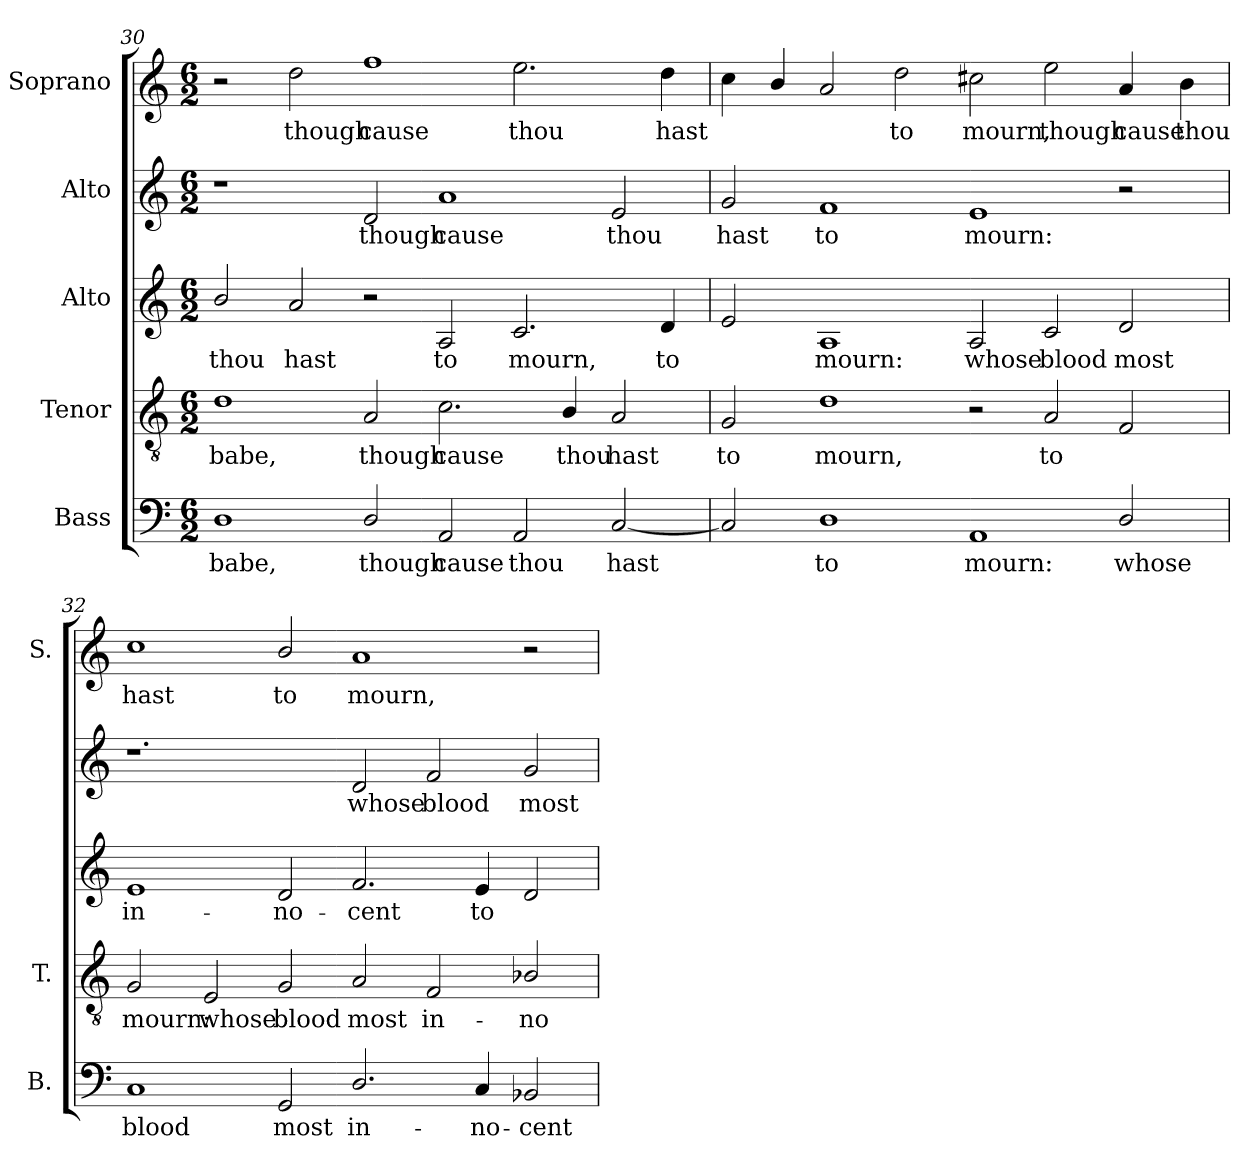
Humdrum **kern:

**kern	**text	**kern	**text	**kern	**text	**kern	**text	**kern	**text
*part5	*part5	*part4	*part4	*part3	*part3	*part2	*part2	*part1	*part1
*staff5	*staff5	*staff4	*staff4	*staff3	*staff3	*staff2	*staff2	*staff1	*staff1
*I"Bass	*	*I"Tenor	*	*I"Alto	*	*I"Alto	*	*I"Soprano	*
*I'B.	*	*I'T.	*	*	*	*	*	*I'S.	*
!!LO:LB:g=z
*clefF4	*	*clefGv2	*	*clefG2	*	*clefG2	*	*clefG2	*
*	*	*ITrd7c12	*	*	*	*	*	*	*
*k[]	*	*k[]	*	*k[]	*	*k[]	*	*k[]	*
*C:	*	*C:	*	*C:	*	*C:	*	*C:	*
*M6/2	*	*M6/2	*	*M6/2	*	*M6/2	*	*M6/2	*
=30	=30	=30	=30	=30	=30	=30	=30	=30	=30
!	!LO:LY:b:color=#000000	!	!	!	!	!	!	!	!
!	!	!	!LO:LY:b:color=#000000	!	!	!	!	!	!
!	!	!	!	!	!LO:LY:b:color=#000000	!	!	!	!
1Di	babe,	1Di	babe,	2bi/	thou	1r	.	2r	.
!	!	!	!	!	!LO:LY:b:color=#000000	!	!	!	!
!	!	!	!	!	!	!	!	!	!LO:LY:b:color=#000000
.	.	.	.	2ai/	hast	.	.	2ddi\	though
!	!LO:LY:b:color=#000000	!	!	!	!	!	!	!	!
!	!	!	!LO:LY:b:color=#000000	!	!	!	!	!	!
!	!	!	!	!	!	!	!LO:LY:b:color=#000000	!	!
!	!	!	!	!	!	!	!	!	!LO:LY:b:color=#000000
2Di/	though	2AAi/	though	2r	.	2di/	though	1ffi	cause
!	!LO:LY:b:color=#000000	!	!	!	!	!	!	!	!
!	!	!	!LO:LY:b:color=#000000	!	!	!	!	!	!
!	!	!	!	!	!LO:LY:b:color=#000000	!	!	!	!
!	!	!	!	!	!	!	!LO:LY:b:color=#000000	!	!
2AAi/	cause	2.Ci\	cause	2Ai/	to	1ai	cause	.	.
!	!LO:LY:b:color=#000000	!	!	!	!	!	!	!	!
!	!	!	!	!	!LO:LY:b:color=#000000	!	!	!	!
!	!	!	!	!	!	!	!	!	!LO:LY:b:color=#000000
2AAi/	thou	.	.	2.ci/	mourn,	.	.	2.eei\	thou
!	!	!	!LO:LY:b:color=#000000	!	!	!	!	!	!
.	.	4BBi/	thou	.	.	.	.	.	.
!	!LO:LY:b:color=#000000	!	!	!	!	!	!	!	!
!	!	!	!LO:LY:b:color=#000000	!	!	!	!	!	!
!	!	!	!	!	!	!	!LO:LY:b:color=#000000	!	!
[2Ci/	hast	2AAi/	hast	.	.	2ei/	thou	.	.
!	!	!	!	!	!LO:LY:b:color=#000000	!	!	!	!
!	!	!	!	!	!	!	!	!	!LO:LY:b:color=#000000
.	.	.	.	4di/	to	.	.	4ddi\	hast
=31	=31	=31	=31	=31	=31	=31	=31	=31	=31
!	!	!	!LO:LY:b:color=#000000	!	!	!	!	!	!
!	!	!	!	!	!	!	!LO:LY:b:color=#000000	!	!
2Ci/]	.	2GGi/	to	2ei/	.	2gi/	hast	4cci\	.
.	.	.	.	.	.	.	.	4bi/	.
!	!LO:LY:b:color=#000000	!	!	!	!	!	!	!	!
!	!	!	!LO:LY:b:color=#000000	!	!	!	!	!	!
!	!	!	!	!	!LO:LY:b:color=#000000	!	!	!	!
!	!	!	!	!	!	!	!LO:LY:b:color=#000000	!	!
1Di	to	1Di	mourn,	1Ai	mourn:	1fi	to	2ai/	.
!	!	!	!	!	!	!	!	!	!LO:LY:b:color=#000000
.	.	.	.	.	.	.	.	2ddi\	to
!	!LO:LY:b:color=#000000	!	!	!	!	!	!	!	!
!	!	!	!	!	!LO:LY:b:color=#000000	!	!	!	!
!	!	!	!	!	!	!	!LO:LY:b:color=#000000	!	!
!	!	!	!	!	!	!	!	!	!LO:LY:b:color=#000000
1AAi	mourn:	2r	.	2Ai/	whose	1ei	mourn:	2cc#Xi\	mourn,
!	!	!	!LO:LY:b:color=#000000	!	!	!	!	!	!
!	!	!	!	!	!LO:LY:b:color=#000000	!	!	!	!
!	!	!	!	!	!	!	!	!	!LO:LY:b:color=#000000
.	.	2AAi/	to	2ci/	blood	.	.	2eei\	though
!	!LO:LY:b:color=#000000	!	!	!	!	!	!	!	!
!	!	!	!	!	!LO:LY:b:color=#000000	!	!	!	!
!	!	!	!	!	!	!	!	!	!LO:LY:b:color=#000000
2Di/	whose	2FFi/	.	2di/	most	2r	.	4ai/	cause
!	!	!	!	!	!	!	!	!	!LO:LY:b:color=#000000
.	.	.	.	.	.	.	.	4bi\	thou
=32	=32	=32	=32	=32	=32	=32	=32	=32	=32
!	!LO:LY:b:color=#000000	!	!	!	!	!	!	!	!
!	!	!	!LO:LY:b:color=#000000	!	!	!	!	!	!
!	!	!	!	!	!LO:LY:b:color=#000000	!	!	!	!
!	!	!	!	!	!	!	!	!	!LO:LY:b:color=#000000
1Ci	blood	2GGi/	mourn:	1ei	in-	1.r	.	1cci	hast
!	!	!	!LO:LY:b:color=#000000	!	!	!	!	!	!
.	.	2EEi/	whose	.	.	.	.	.	.
!	!LO:LY:b:color=#000000	!	!	!	!	!	!	!	!
!	!	!	!LO:LY:b:color=#000000	!	!	!	!	!	!
!	!	!	!	!	!LO:LY:b:color=#000000	!	!	!	!
!	!	!	!	!	!	!	!	!	!LO:LY:b:color=#000000
2GGi/	most	2GGi/	blood	2di/	-no-	.	.	2bi/	to
!	!LO:LY:b:color=#000000	!	!	!	!	!	!	!	!
!	!	!	!LO:LY:b:color=#000000	!	!	!	!	!	!
!	!	!	!	!	!LO:LY:b:color=#000000	!	!	!	!
!	!	!	!	!	!	!	!LO:LY:b:color=#000000	!	!
!	!	!	!	!	!	!	!	!	!LO:LY:b:color=#000000
2.Di/	in-	2AAi/	most	2.fi/	-cent	2di/	whose	1ai	mourn,
!	!	!	!LO:LY:b:color=#000000	!	!	!	!	!	!
!	!	!	!	!	!	!	!LO:LY:b:color=#000000	!	!
.	.	2FFi/	in-	.	.	2fi/	blood	.	.
!	!LO:LY:b:color=#000000	!	!	!	!	!	!	!	!
!	!	!	!	!	!LO:LY:b:color=#000000	!	!	!	!
4Ci/	-no-	.	.	4ei/	to	.	.	.	.
!	!LO:LY:b:color=#000000	!	!	!	!	!	!	!	!
!	!	!	!LO:LY:b:color=#000000	!	!	!	!	!	!
!	!	!	!	!	!	!	!LO:LY:b:color=#000000	!	!
2BB-Xi/	-cent	2BB-Xi/	-no-	2di/	.	2gi/	most	2r	.
=	=	=	=	=	=	=	=	=	=
*-	*-	*-	*-	*-	*-	*-	*-	*-	*-
